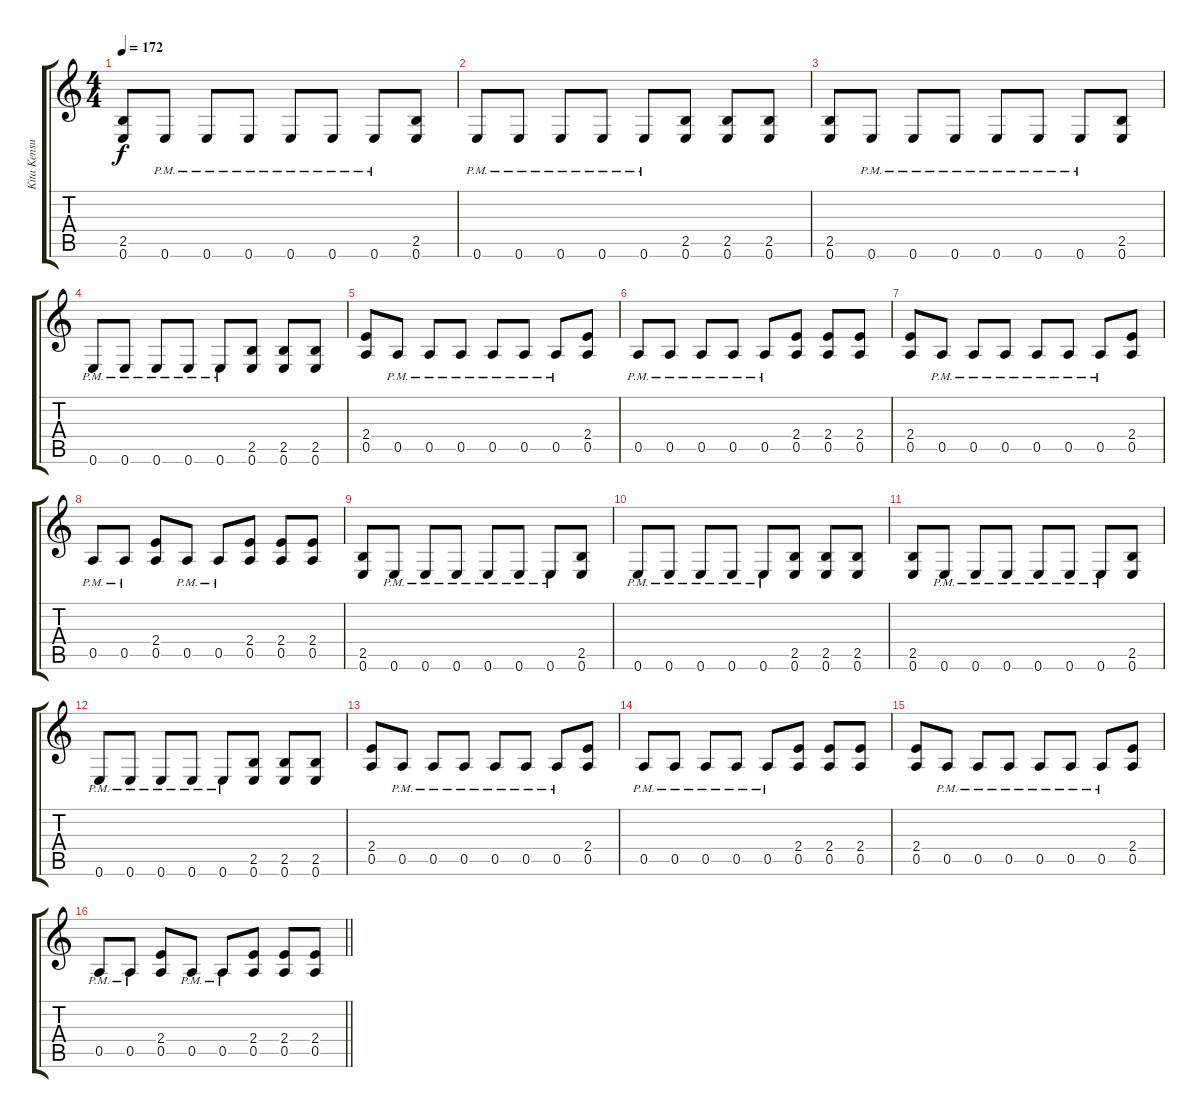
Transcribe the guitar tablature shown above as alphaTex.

\track ("Kita Kensuke" "Kita Kensu") {instrument distortionguitar}
\staff {score tabs}
\tuning (E4 B3 G3 D3 A2 E2) {hide}
\ts (4 4)
\tempo 172
\clef g2
\ks c
(2.5 0.6).8{dy f} 0.6{pm}.8 0.6{pm}.8 0.6{pm}.8 0.6{pm}.8 0.6{pm}.8 0.6{pm}.8 (2.5 0.6).8 |
0.6{pm}.8 0.6{pm}.8 0.6{pm}.8 0.6{pm}.8 0.6{pm}.8 (2.5 0.6).8 (2.5 0.6).8 (2.5 0.6).8 |
(2.5 0.6).8 0.6{pm}.8 0.6{pm}.8 0.6{pm}.8 0.6{pm}.8 0.6{pm}.8 0.6{pm}.8 (2.5 0.6).8 |
0.6{pm}.8 0.6{pm}.8 0.6{pm}.8 0.6{pm}.8 0.6{pm}.8 (2.5 0.6).8 (2.5 0.6).8 (2.5 0.6).8 |
(2.4 0.5).8 0.5{pm}.8 0.5{pm}.8 0.5{pm}.8 0.5{pm}.8 0.5{pm}.8 0.5{pm}.8 (2.4 0.5).8 |
0.5{pm}.8 0.5{pm}.8 0.5{pm}.8 0.5{pm}.8 0.5{pm}.8 (2.4 0.5).8 (2.4 0.5).8 (2.4 0.5).8 |
(2.4 0.5).8 0.5{pm}.8 0.5{pm}.8 0.5{pm}.8 0.5{pm}.8 0.5{pm}.8 0.5{pm}.8 (2.4 0.5).8 |
0.5{pm}.8 0.5{pm}.8 (2.4 0.5).8 0.5{pm}.8 0.5{pm}.8 (2.4 0.5).8 (2.4 0.5).8 (2.4 0.5).8 |
(2.5 0.6).8 0.6{pm}.8 0.6{pm}.8 0.6{pm}.8 0.6{pm}.8 0.6{pm}.8 0.6{pm}.8 (2.5 0.6).8 |
0.6{pm}.8 0.6{pm}.8 0.6{pm}.8 0.6{pm}.8 0.6{pm}.8 (2.5 0.6).8 (2.5 0.6).8 (2.5 0.6).8 |
(2.5 0.6).8 0.6{pm}.8 0.6{pm}.8 0.6{pm}.8 0.6{pm}.8 0.6{pm}.8 0.6{pm}.8 (2.5 0.6).8 |
0.6{pm}.8 0.6{pm}.8 0.6{pm}.8 0.6{pm}.8 0.6{pm}.8 (2.5 0.6).8 (2.5 0.6).8 (2.5 0.6).8 |
(2.4 0.5).8 0.5{pm}.8 0.5{pm}.8 0.5{pm}.8 0.5{pm}.8 0.5{pm}.8 0.5{pm}.8 (2.4 0.5).8 |
0.5{pm}.8 0.5{pm}.8 0.5{pm}.8 0.5{pm}.8 0.5{pm}.8 (2.4 0.5).8 (2.4 0.5).8 (2.4 0.5).8 |
(2.4 0.5).8 0.5{pm}.8 0.5{pm}.8 0.5{pm}.8 0.5{pm}.8 0.5{pm}.8 0.5{pm}.8 (2.4 0.5).8 |
\barLineRight lightlight
0.5{pm}.8 0.5{pm}.8 (2.4 0.5).8 0.5{pm}.8 0.5{pm}.8 (2.4 0.5).8 (2.4 0.5).8 (2.4 0.5).8
